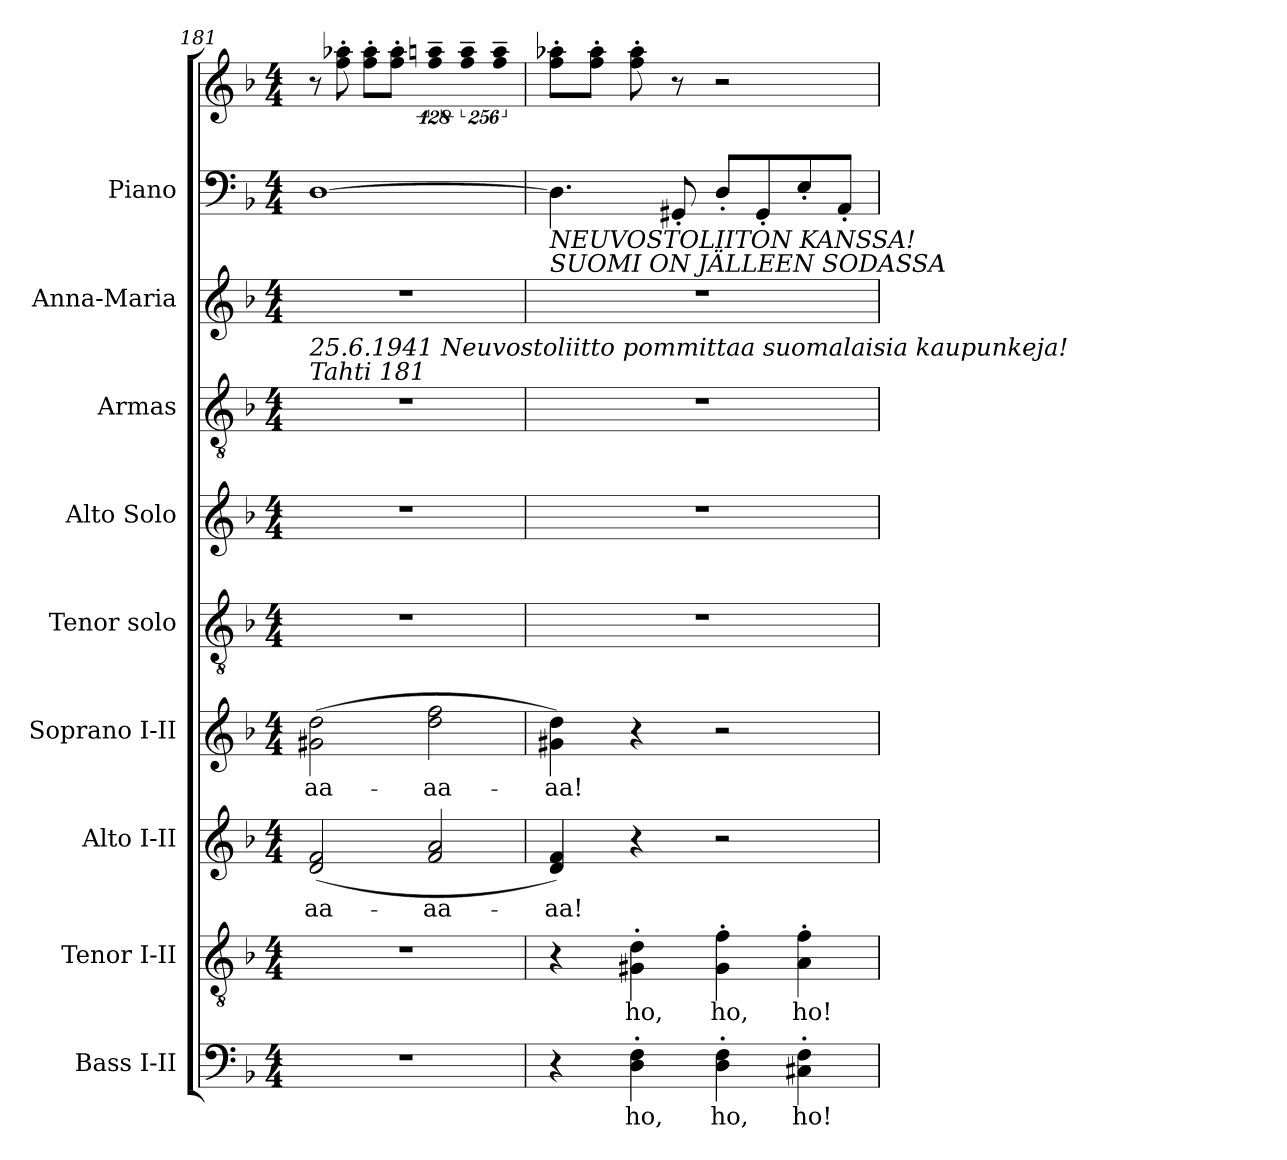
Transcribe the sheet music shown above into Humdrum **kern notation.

**kern	**text	**kern	**text	**kern	**text	**kern	**text	**kern	**kern	**kern	**kern	**kern	**kern
*part9	*part9	*part8	*part8	*part7	*part7	*part6	*part6	*part5	*part4	*part3	*part2	*part1	*part1
*staff10	*staff10	*staff9	*staff9	*staff8	*staff8	*staff7	*staff7	*staff6	*staff5	*staff4	*staff3	*staff2	*staff1
*I"Bass I-II	*	*I"Tenor I-II	*	*I"Alto I-II	*	*I"Soprano I-II	*	*I"Tenor solo	*I"Alto Solo	*I"Armas	*I"Anna-Maria	*I"Piano	*
*I'B.	*	*I'T.	*	*I'A.	*	*I'S.	*	*I'T. Solo	*I'A. Solo	*I'Armas	*I'A-M	*I'Pno.	*
!!LO:PB:g=z
*clefF4	*	*clefGv2	*	*clefG2	*	*clefG2	*	*clefGv2	*clefG2	*clefGv2	*clefG2	*clefF4	*clefG2
*	*	*ITrd7c12	*	*	*	*	*	*ITrd7c12	*	*ITrd7c12	*	*	*
*k[b-]	*	*k[b-]	*	*k[b-]	*	*k[b-]	*	*k[b-]	*k[b-]	*k[b-]	*k[b-]	*k[b-]	*k[b-]
*F:	*	*F:	*	*F:	*	*F:	*	*F:	*F:	*F:	*F:	*F:	*F:
*M4/4	*	*M4/4	*	*M4/4	*	*M4/4	*	*M4/4	*M4/4	*M4/4	*M4/4	*M4/4	*M4/4
=181	=181	=181	=181	=181	=181	=181	=181	=181	=181	=181	=181	=181	=181
!	!	!	!	!	!LO:LY:b:color=#000000	!	!	!	!	!	!	!	!
!	!	!	!	!	!	!	!	!	!	!LO:TX:a:i:t=Tahti 181	!	!	!
!	!	!	!	!	!	!	!	!	!	!LO:TX:i:t=25.6.1941 Neuvostoliitto pommittaa suomalaisia kaupunkeja!	!	!	!
!	!	!	!	!	!	!	!LO:LY:b:color=#000000	!	!	!	!	!	!
1r	.	1r	.	(2di/ 2fi	aa-	(2g#Xi\ 2ddi	aa-	1r	1r	1r	1r	[>1Di	8r
.	.	.	.	.	.	.	.	.	.	.	.	.	8ffi\' 8aa-Xi'
.	.	.	.	.	.	.	.	.	.	.	.	.	8ffi\' 8aa-i'L
.	.	.	.	.	.	.	.	.	.	.	.	.	8ffi\' 8aa-i'J
!	!	!	!	!	!LO:LY:b:color=#000000	!	!	!	!	!	!	!	!
!	!	!	!	!	!	!	!LO:LY:b:color=#000000	!	!	!	!	!	!LO:N:vis=4
.	.	.	.	2fi/ 2ai	-aa-	2ddi\ 2ffi	-aa-	.	.	.	.	.	512%85ffi\~ 512%85aani~
!	!	!	!	!	!	!	!	!	!	!	!	!	!LO:N:vis=4
.	.	.	.	.	.	.	.	.	.	.	.	.	1024%171ffi\~ 1024%171aai~
!	!	!	!	!	!	!	!	!	!	!	!	!	!LO:N:vis=4
.	.	.	.	.	.	.	.	.	.	.	.	.	1024%171ffi\~ 1024%171aai~
=182	=182	=182	=182	=182	=182	=182	=182	=182	=182	=182	=182	=182	=182
!	!	!	!	!	!LO:LY:b:color=#000000	!	!	!	!	!	!	!	!
!	!	!	!	!	!	!	!	!	!	!	!LO:TX:a:i:t=SUOMI ON JÄLLEEN SODASSA	!	!
!	!	!	!	!	!	!	!	!	!	!	!LO:TX:i:t=NEUVOSTOLIITON KANSSA!	!	!
!	!	!	!	!	!	!	!LO:LY:b:color=#000000	!	!	!	!	!	!
4r	.	4r	.	4di/ 4fi)	-aa!	4g#Xi\ 4ddi)	-aa!	1r	1r	1r	1r	4.Di\]	8ffi\' 8aa-Xi'L
.	.	.	.	.	.	.	.	.	.	.	.	.	8ffi\' 8aa-i'J
!	!LO:LY:b:color=#000000	!	!	!	!	!	!	!	!	!	!	!	!
!	!	!	!LO:LY:b:color=#000000	!	!	!	!	!	!	!	!	!	!
4Di\' 4Fi'	ho,	4GG#Xi\' 4Di'	ho,	4r	.	4r	.	.	.	.	.	.	8ffi\' 8aa-i'
.	.	.	.	.	.	.	.	.	.	.	.	8GG#X'i/	8r
!	!LO:LY:b:color=#000000	!	!	!	!	!	!	!	!	!	!	!	!
!	!	!	!LO:LY:b:color=#000000	!	!	!	!	!	!	!	!	!	!
4Di\' 4Fi'	ho,	4GG#i\' 4Fi'	ho,	2r	.	2r	.	.	.	.	.	8D'i/L	2r
.	.	.	.	.	.	.	.	.	.	.	.	8GG#'i/	.
!	!LO:LY:b:color=#000000	!	!	!	!	!	!	!	!	!	!	!	!
!	!	!	!LO:LY:b:color=#000000	!	!	!	!	!	!	!	!	!	!
4C#Xi\' 4Fi'	ho!	4AAi\' 4Fi'	ho!	.	.	.	.	.	.	.	.	8E'i/	.
.	.	.	.	.	.	.	.	.	.	.	.	8AA'i/J	.
=	=	=	=	=	=	=	=	=	=	=	=	=	=
*-	*-	*-	*-	*-	*-	*-	*-	*-	*-	*-	*-	*-	*-
